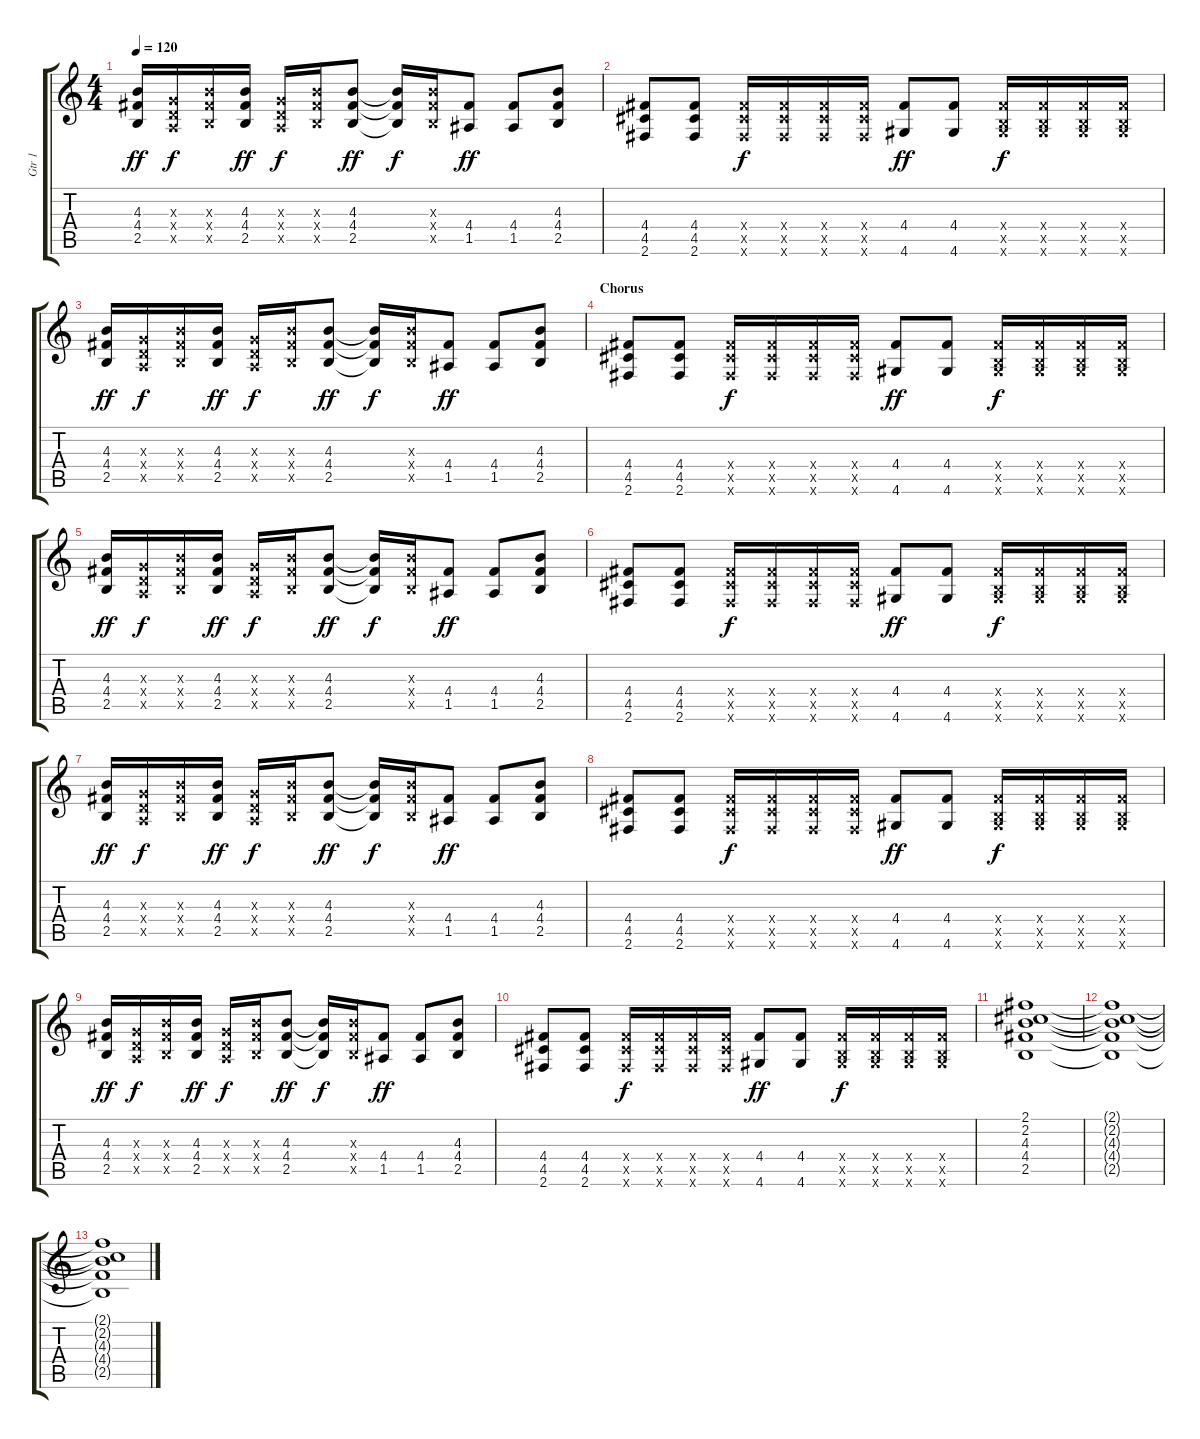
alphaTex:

\track ("Gtr 1" "Gtr 1") {instrument distortionguitar}
\staff {score tabs}
\tuning (E4 B3 G3 D3 A2 E2) {hide}
\ts (4 4)
\tempo 120
\clef g2
\ks c
(4.3 4.4 2.5).16{dy ff} (0.3{x} 0.4{x} 0.5{x}).16{dy f} (4.3{x} 4.4{x} 2.5{x}).16 (4.3 4.4 2.5).16{dy ff} (0.3{x} 0.4{x} 0.5{x}).16{dy f} (4.3{x} 4.4{x} 2.5{x}).16 (4.3 4.4 2.5).8{dy ff} (4.3{t} 4.4{t} 2.5{t}).16{dy f} (4.3{x} 4.4{x} 2.5{x}).16 (4.4 1.5).8{dy ff} (4.4 1.5).8 (4.3 4.4 2.5).8 |
(4.4 4.5 2.6).8 (4.4 4.5 2.6).8 (4.4{x} 4.5{x} 2.6{x}).16{dy f} (4.4{x} 4.5{x} 2.6{x}).16 (4.4{x} 4.5{x} 2.6{x}).16 (4.4{x} 4.5{x} 2.6{x}).16 (4.4 4.6).8{dy ff} (4.4 4.6).8 (4.4{x} 2.5{x} 4.6{x}).16{dy f} (4.4{x} 2.5{x} 4.6{x}).16 (4.4{x} 2.5{x} 4.6{x}).16 (4.4{x} 2.5{x} 4.6{x}).16 |
(4.3 4.4 2.5).16{dy ff} (0.3{x} 0.4{x} 0.5{x}).16{dy f} (4.3{x} 4.4{x} 2.5{x}).16 (4.3 4.4 2.5).16{dy ff} (0.3{x} 0.4{x} 0.5{x}).16{dy f} (4.3{x} 4.4{x} 2.5{x}).16 (4.3 4.4 2.5).8{dy ff} (4.3{t} 4.4{t} 2.5{t}).16{dy f} (4.3{x} 4.4{x} 2.5{x}).16 (4.4 1.5).8{dy ff} (4.4 1.5).8 (4.3 4.4 2.5).8 |
\section ("" "Chorus")
(4.4 4.5 2.6).8 (4.4 4.5 2.6).8 (4.4{x} 4.5{x} 2.6{x}).16{dy f} (4.4{x} 4.5{x} 2.6{x}).16 (4.4{x} 4.5{x} 2.6{x}).16 (4.4{x} 4.5{x} 2.6{x}).16 (4.4 4.6).8{dy ff} (4.4 4.6).8 (4.4{x} 2.5{x} 4.6{x}).16{dy f} (4.4{x} 2.5{x} 4.6{x}).16 (4.4{x} 2.5{x} 4.6{x}).16 (4.4{x} 2.5{x} 4.6{x}).16 |
(4.3 4.4 2.5).16{dy ff} (0.3{x} 0.4{x} 0.5{x}).16{dy f} (4.3{x} 4.4{x} 2.5{x}).16 (4.3 4.4 2.5).16{dy ff} (0.3{x} 0.4{x} 0.5{x}).16{dy f} (4.3{x} 4.4{x} 2.5{x}).16 (4.3 4.4 2.5).8{dy ff} (4.3{t} 4.4{t} 2.5{t}).16{dy f} (4.3{x} 4.4{x} 2.5{x}).16 (4.4 1.5).8{dy ff} (4.4 1.5).8 (4.3 4.4 2.5).8 |
(4.4 4.5 2.6).8 (4.4 4.5 2.6).8 (4.4{x} 4.5{x} 2.6{x}).16{dy f} (4.4{x} 4.5{x} 2.6{x}).16 (4.4{x} 4.5{x} 2.6{x}).16 (4.4{x} 4.5{x} 2.6{x}).16 (4.4 4.6).8{dy ff} (4.4 4.6).8 (4.4{x} 2.5{x} 4.6{x}).16{dy f} (4.4{x} 2.5{x} 4.6{x}).16 (4.4{x} 2.5{x} 4.6{x}).16 (4.4{x} 2.5{x} 4.6{x}).16 |
(4.3 4.4 2.5).16{dy ff} (0.3{x} 0.4{x} 0.5{x}).16{dy f} (4.3{x} 4.4{x} 2.5{x}).16 (4.3 4.4 2.5).16{dy ff} (0.3{x} 0.4{x} 0.5{x}).16{dy f} (4.3{x} 4.4{x} 2.5{x}).16 (4.3 4.4 2.5).8{dy ff} (4.3{t} 4.4{t} 2.5{t}).16{dy f} (4.3{x} 4.4{x} 2.5{x}).16 (4.4 1.5).8{dy ff} (4.4 1.5).8 (4.3 4.4 2.5).8 |
(4.4 4.5 2.6).8 (4.4 4.5 2.6).8 (4.4{x} 4.5{x} 2.6{x}).16{dy f} (4.4{x} 4.5{x} 2.6{x}).16 (4.4{x} 4.5{x} 2.6{x}).16 (4.4{x} 4.5{x} 2.6{x}).16 (4.4 4.6).8{dy ff} (4.4 4.6).8 (4.4{x} 2.5{x} 4.6{x}).16{dy f} (4.4{x} 2.5{x} 4.6{x}).16 (4.4{x} 2.5{x} 4.6{x}).16 (4.4{x} 2.5{x} 4.6{x}).16 |
(4.3 4.4 2.5).16{dy ff} (0.3{x} 0.4{x} 0.5{x}).16{dy f} (4.3{x} 4.4{x} 2.5{x}).16 (4.3 4.4 2.5).16{dy ff} (0.3{x} 0.4{x} 0.5{x}).16{dy f} (4.3{x} 4.4{x} 2.5{x}).16 (4.3 4.4 2.5).8{dy ff} (4.3{t} 4.4{t} 2.5{t}).16{dy f} (4.3{x} 4.4{x} 2.5{x}).16 (4.4 1.5).8{dy ff} (4.4 1.5).8 (4.3 4.4 2.5).8 |
(4.4 4.5 2.6).8 (4.4 4.5 2.6).8 (4.4{x} 4.5{x} 2.6{x}).16{dy f} (4.4{x} 4.5{x} 2.6{x}).16 (4.4{x} 4.5{x} 2.6{x}).16 (4.4{x} 4.5{x} 2.6{x}).16 (4.4 4.6).8{dy ff} (4.4 4.6).8 (4.4{x} 2.5{x} 4.6{x}).16{dy f} (4.4{x} 2.5{x} 4.6{x}).16 (4.4{x} 2.5{x} 4.6{x}).16 (4.4{x} 2.5{x} 4.6{x}).16 |
(2.1 2.2 4.3 4.4 2.5).1 |
(2.1{t} 2.2{t} 4.3{t} 4.4{t} 2.5{t}).1 |
(2.1{t} 2.2{t} 4.3{t} 4.4{t} 2.5{t}).1
